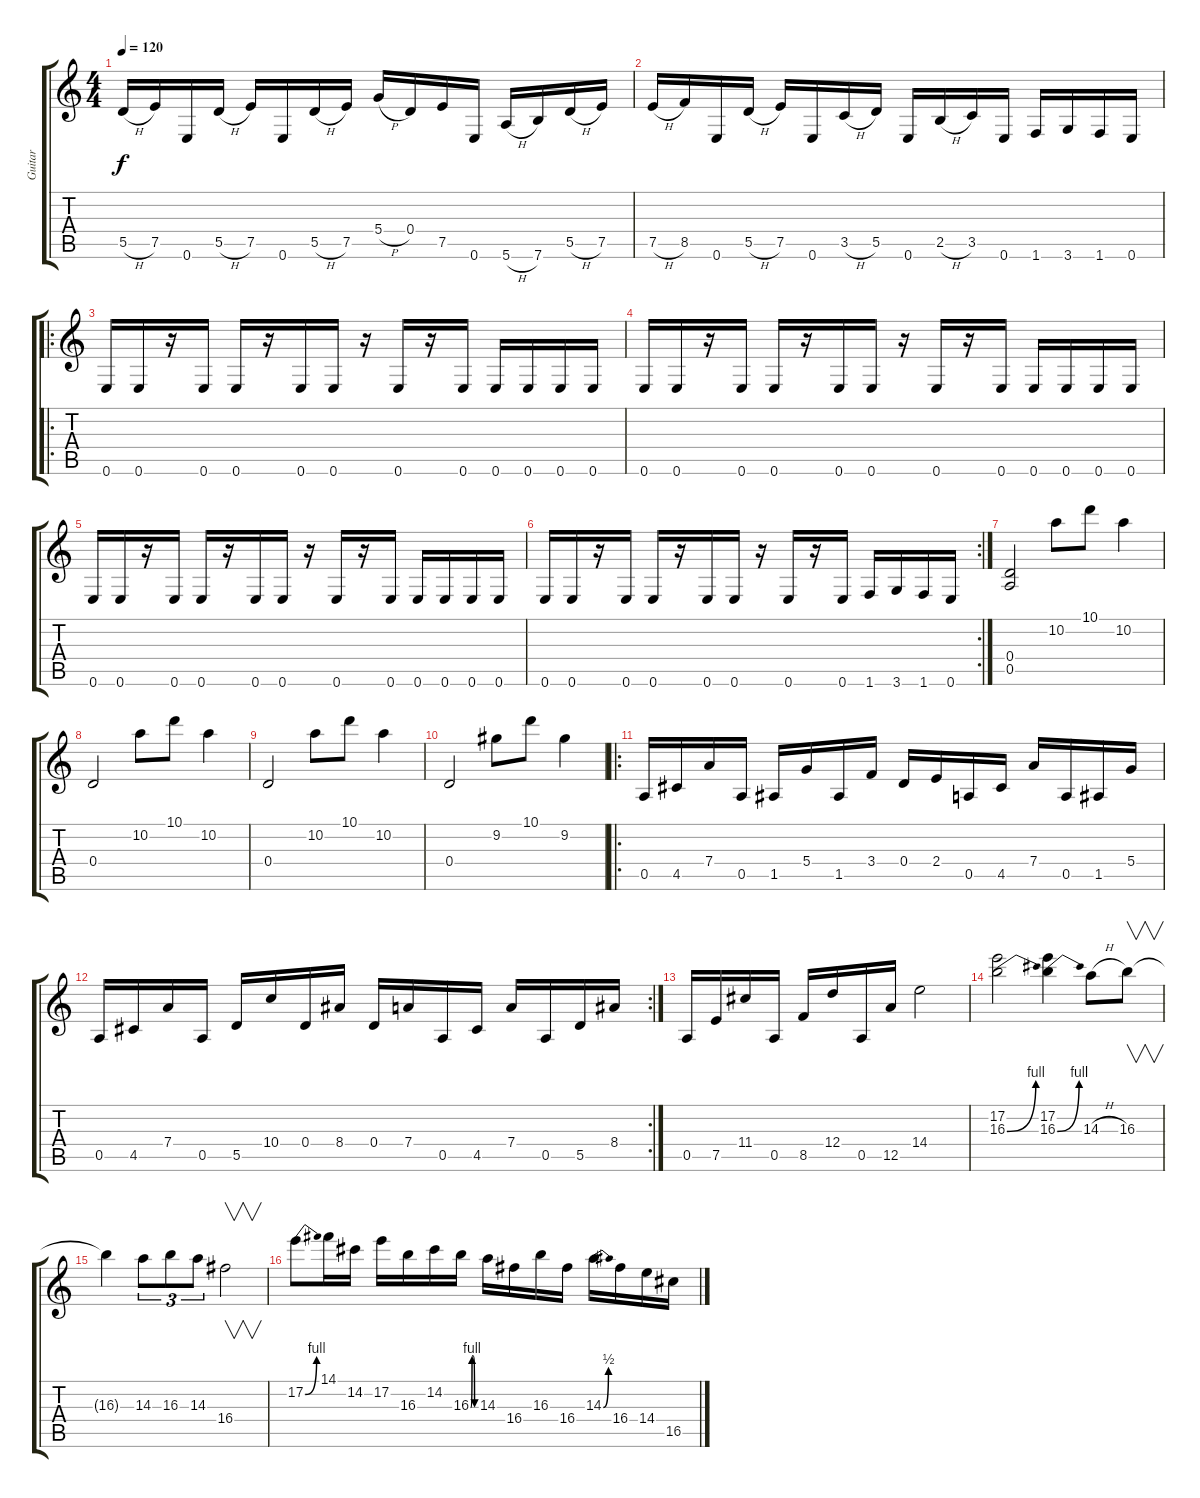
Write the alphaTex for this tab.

\track ("Guitar" "Guitar") {instrument overdrivenguitar}
\staff {score tabs}
\tuning (E4 B3 G3 D3 A2 E2) {hide}
\ts (4 4)
\tempo 120
\clef g2
\ks c
5.5{h}.16{dy f} 7.5.16 0.6.16 5.5{h}.16 7.5.16 0.6.16 5.5{h}.16 7.5.16 5.4{h}.16 0.4.16 7.5.16 0.6.16 5.6{h}.16 7.6.16 5.5{h}.16 7.5.16 |
7.5{h}.16 8.5.16 0.6.16 5.5{h}.16 7.5.16 0.6.16 3.5{h}.16 5.5.16 0.6.16 2.5{h}.16 3.5.16 0.6.16 1.6.16 3.6.16 1.6.16 0.6.16 |
\ro
0.6.16 0.6.16 r.16 0.6.16 0.6.16 r.16 0.6.16 0.6.16 r.16 0.6.16 r.16 0.6.16 0.6.16 0.6.16 0.6.16 0.6.16 |
0.6.16 0.6.16 r.16 0.6.16 0.6.16 r.16 0.6.16 0.6.16 r.16 0.6.16 r.16 0.6.16 0.6.16 0.6.16 0.6.16 0.6.16 |
0.6.16 0.6.16 r.16 0.6.16 0.6.16 r.16 0.6.16 0.6.16 r.16 0.6.16 r.16 0.6.16 0.6.16 0.6.16 0.6.16 0.6.16 |
\rc 2
0.6.16 0.6.16 r.16 0.6.16 0.6.16 r.16 0.6.16 0.6.16 r.16 0.6.16 r.16 0.6.16 1.6.16 3.6.16 1.6.16 0.6.16 |
(0.4 0.5).2 10.2.8 10.1.8 10.2.4 |
0.4.2 10.2.8 10.1.8 10.2.4 |
0.4.2 10.2.8 10.1.8 10.2.4 |
0.4.2 9.2.8 10.1.8 9.2.4 |
\ro
0.5.16 4.5.16 7.4.16 0.5.16 1.5.16 5.4.16 1.5.16 3.4.16 0.4.16 2.4.16 0.5.16 4.5.16 7.4.16 0.5.16 1.5.16 5.4.16 |
\rc 2
0.5.16 4.5.16 7.4.16 0.5.16 5.5.16 10.4.16 0.4.16 8.4.16 0.4.16 7.4.16 0.5.16 4.5.16 7.4.16 0.5.16 5.5.16 8.4.16 |
0.5.16 7.5.16 11.4.16 0.5.16 8.5.16 12.4.16 0.5.16 12.5.16 14.4.2 |
(17.2 16.3{be (bend 0 0 60 4)}).2 (17.2 16.3{be (bend 0 0 60 4)}).4 14.3{h}.8 16.3.8{v} |
16.3{t}.4 14.3.8{tu (3 2)} 16.3.8{tu (3 2)} 14.3.8{tu (3 2)} 16.4.2{v} |
17.2{be (bend 0 0 60 4)}.8 14.1.16 14.2.16 17.2.16 16.3.16 14.2.16 16.3{be (custom 0 0 15 4 30 4 45 0 60 0)}.16 14.3.16 16.4.16 16.3.16 16.4.16 14.3{be (bend 0 0 60 2)}.16 16.4.16 14.4.16 16.5{ss}.16
